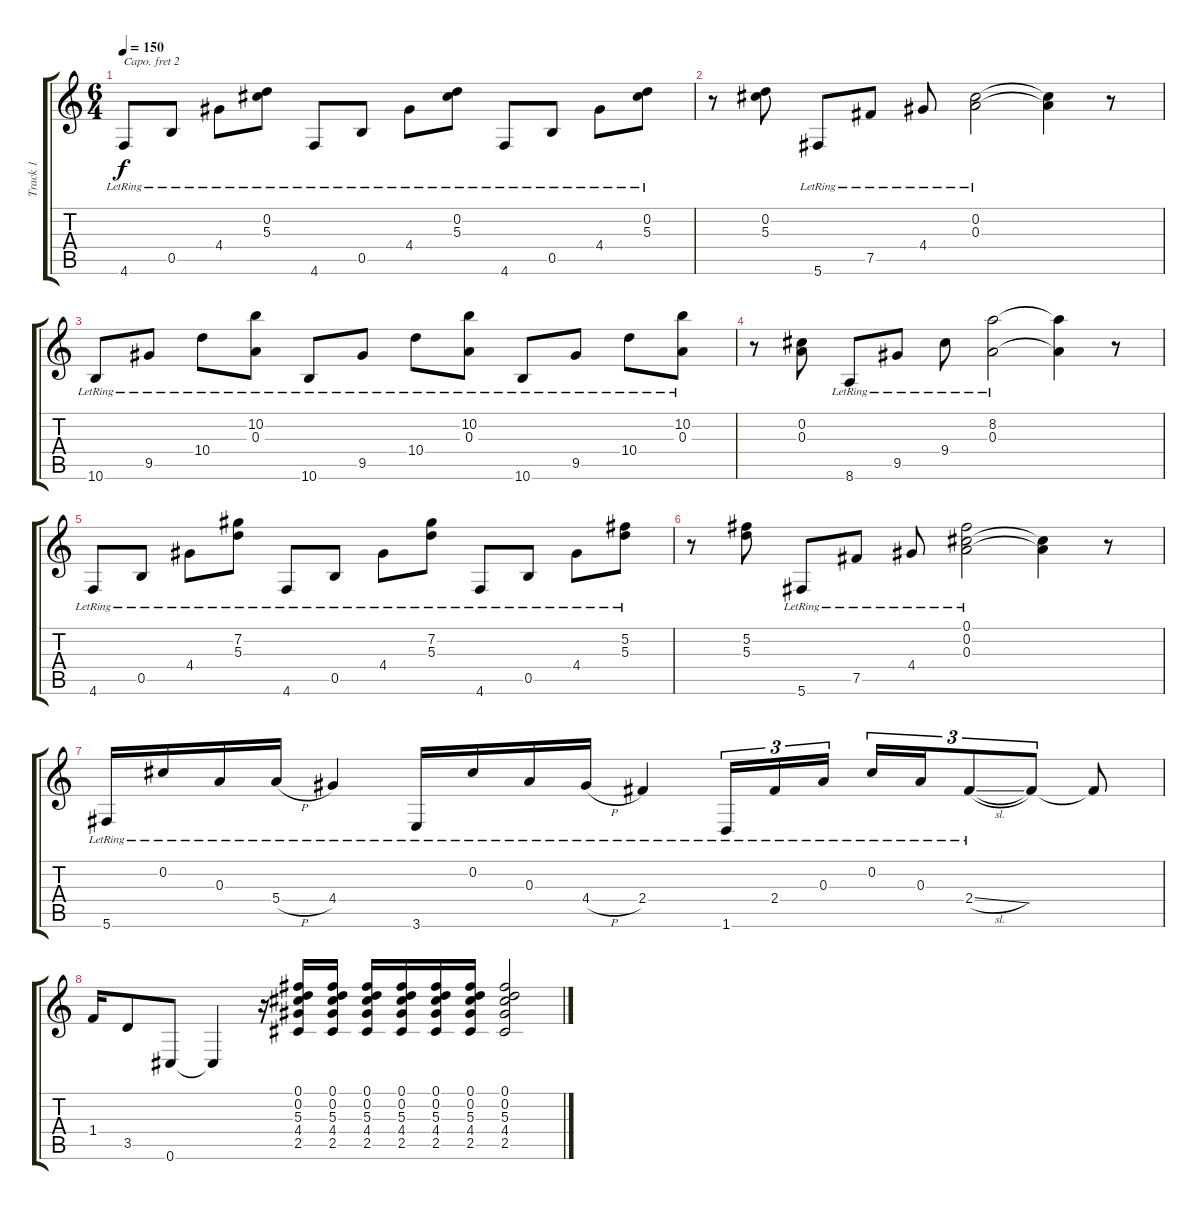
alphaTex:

\track ("Track 1" "Track 1") {instrument acousticguitarnylon}
\staff {score tabs}
\capo 2
\tuning (E4 B3 G3 D3 A2 B1) {hide}
\ts (6 4)
\tempo 150
\clef g2
\ks c
4.6{lr}.8{dy f} 0.5{lr}.8 4.4{lr}.8 (0.2 5.3{lr}).8 4.6{lr}.8 0.5{lr}.8 4.4{lr}.8 (0.2 5.3{lr}).8 4.6{lr}.8 0.5{lr}.8 4.4{lr}.8 (0.2 5.3{lr}).8 |
r.8 (0.2 5.3).8 5.6{lr}.8 7.5{lr}.8 4.4{lr}.8 (0.2 0.3{lr}).2 (0.2{t} 0.3{t}).4 r.8 |
10.6{lr}.8 9.5{lr}.8 10.4{lr}.8 (10.2{lr} 0.3{lr}).8 10.6{lr}.8 9.5{lr}.8 10.4{lr}.8 (10.2 0.3{lr}).8 10.6{lr}.8 9.5{lr}.8 10.4{lr}.8 (10.2 0.3{lr}).8 |
r.8 (0.2 0.3).8 8.6{lr}.8 9.5{lr}.8 9.4{lr}.8 (8.2 0.3{lr}).2 (8.2{t} 0.3{t}).4 r.8 |
4.6{lr}.8 0.5{lr}.8 4.4{lr}.8 (7.2 5.3{lr}).8 4.6{lr}.8 0.5{lr}.8 4.4{lr}.8 (7.2 5.3{lr}).8 4.6{lr}.8 0.5{lr}.8 4.4{lr}.8 (5.2 5.3{lr}).8 |
r.8 (5.2 5.3).8 5.6{lr}.8 7.5{lr}.8 4.4{lr}.8 (0.1 0.2 0.3{lr}).2 (0.2{t} 0.3{t}).4 r.8 |
5.6{lr}.16 0.2{lr}.16 0.3{lr}.16 5.4{h lr}.16 4.4{lr}.4 3.6{lr}.16 0.2{lr}.16 0.3{lr}.16 4.4{h lr}.16 2.4{lr}.4 1.6{lr}.16{tu (3 2)} 2.4{lr}.16{tu (3 2)} 0.3{lr}.16{tu (3 2) beam splitsecondary} 0.2{lr}.16{tu (3 2)} 0.3{lr}.16{tu (3 2)} 2.4{sl lr}.8{tu (3 2)} 2.4{t}.8{tu (3 2)} 2.4{t}.8 |
1.4.16 3.5.8 0.6.8 0.6{t}.4 r.16 (0.1 0.2 5.3 4.4 2.5).16 (0.1 0.2 5.3 4.4 2.5).16 (0.1 0.2 5.3 4.4 2.5).16 (0.1 0.2 5.3 4.4 2.5).16 (0.1 0.2 5.3 4.4 2.5).16 (0.1 0.2 5.3 4.4 2.5).16 (0.1 0.2 5.3 4.4 2.5).2
